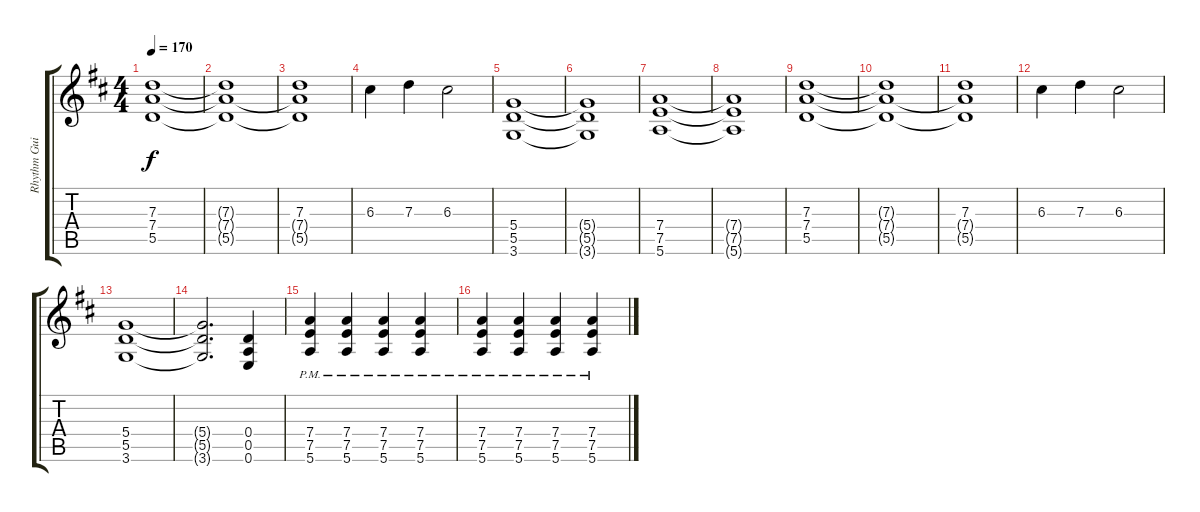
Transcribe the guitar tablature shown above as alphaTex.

\track ("Rhythm Guitar" "Rhythm Gui") {instrument distortionguitar}
\staff {score tabs}
\tuning (E4 B3 G3 D3 A2 E2) {hide}
\ts (4 4)
\tempo 170
\clef g2
\ks d
(7.3 7.4 5.5).1{dy f} |
(7.3{t} 7.4{t} 5.5{t}).1 |
(7.3 7.4{t} 5.5{t}).1 |
6.3.4 7.3.4 6.3.2 |
(5.4 5.5 3.6).1 |
(5.4{t} 5.5{t} 3.6{t}).1 |
(7.4 7.5 5.6).1 |
(7.4{t} 7.5{t} 5.6{t}).1 |
(7.3 7.4 5.5).1 |
(7.3{t} 7.4{t} 5.5{t}).1 |
(7.3 7.4{t} 5.5{t}).1 |
6.3.4 7.3.4 6.3.2 |
(5.4 5.5 3.6).1 |
(5.4{t} 5.5{t} 3.6{t}).2{d} (0.4 0.5 0.6).4 |
(7.4{pm} 7.5{pm} 5.6{pm}).4 (7.4{pm} 7.5{pm} 5.6{pm}).4 (7.4{pm} 7.5{pm} 5.6{pm}).4 (7.4{pm} 7.5{pm} 5.6{pm}).4 |
(7.4{pm} 7.5{pm} 5.6{pm}).4 (7.4{pm} 7.5{pm} 5.6{pm}).4 (7.4{pm} 7.5{pm} 5.6{pm}).4 (7.4{pm} 7.5{pm} 5.6{pm}).4
